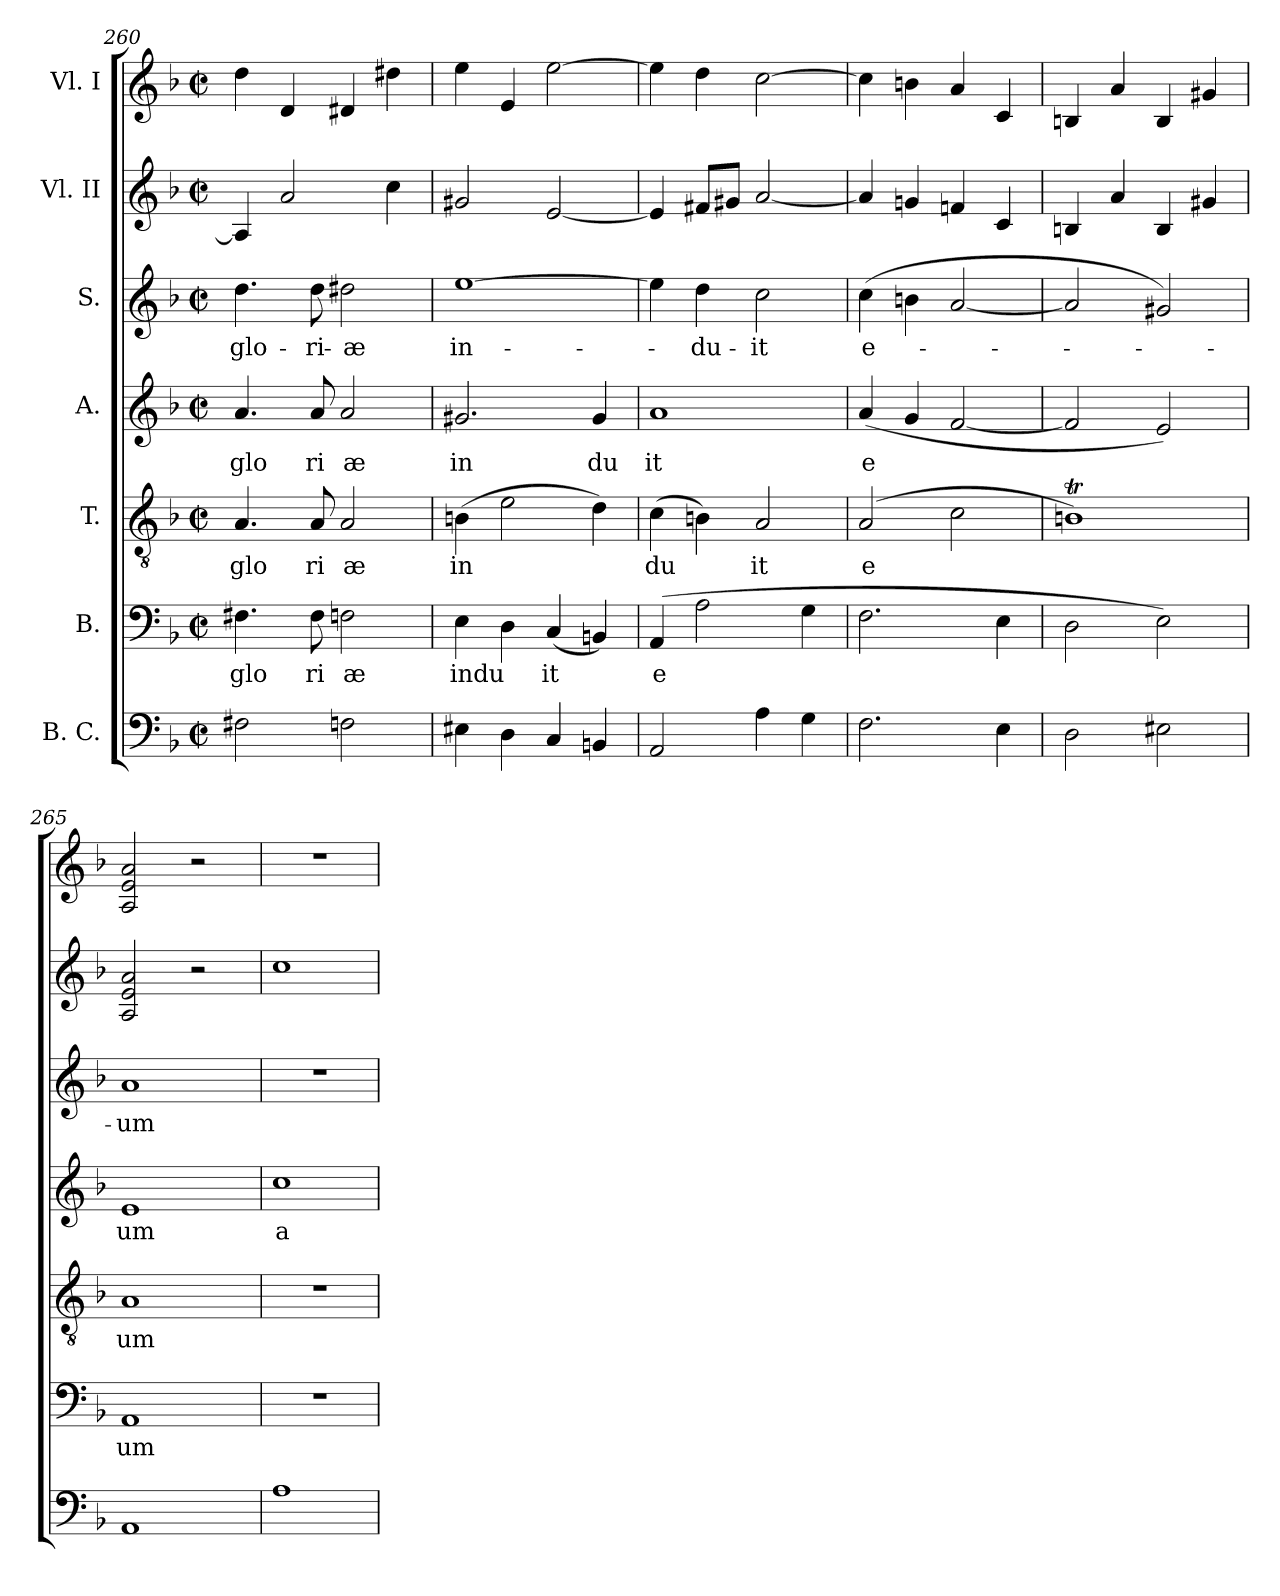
**kern	**kern	**text	**kern	**text	**kern	**text	**kern	**text	**kern	**kern
*part7	*part6	*part6	*part5	*part5	*part4	*part4	*part3	*part3	*part2	*part1
*staff7	*staff6	*staff6	*staff5	*staff5	*staff4	*staff4	*staff3	*staff3	*staff2	*staff1
*I"B. C.	*I"B.	*	*I"T.	*	*I"A.	*	*I"S.	*	*I"Vl. II	*I"Vl. I
*clefF4	*clefF4	*	*clefGv2	*	*clefG2	*	*clefG2	*	*clefG2	*clefG2
*k[b-]	*k[b-]	*	*k[b-]	*	*k[b-]	*	*k[b-]	*	*k[b-]	*k[b-]
*F:	*F:	*	*F:	*	*F:	*	*F:	*	*F:	*F:
*M2/2	*M2/2	*	*M2/2	*	*M2/2	*	*M2/2	*	*M2/2	*M2/2
*met(c|)	*met(c|)	*	*met(c|)	*	*met(c|)	*	*met(c|)	*	*met(c|)	*met(c|)
=260	=260	=260	=260	=260	=260	=260	=260	=260	=260	=260
!	!	!LO:LY:b:cj	!	!LO:LY:b:cj	!	!LO:LY:b:cj	!	!LO:LY:b:cj	!	!
2F#X<\	4.F#X\	glo	4.A/	glo	4.a/	glo	4.dd\	glo-	4A/]	4dd\
.	.	.	.	.	.	.	.	.	2a/	4d/
!	!	!LO:LY:b:cj	!	!LO:LY:b:cj	!	!LO:LY:b:cj	!	!LO:LY:b:cj	!	!
.	8F#\	ri	8A/	ri	8a/	ri	8dd\	-ri-	.	.
!	!	!LO:LY:b:cj	!	!LO:LY:b:cj	!	!LO:LY:b:cj	!	!LO:LY:b:cj	!	!
2Fn<\	2Fn\	æ	2A/	æ	2a/	æ	2dd#X\	-æ	.	4d#X/
.	.	.	.	.	.	.	.	.	4cc\	4dd#X\
=261	=261	=261	=261	=261	=261	=261	=261	=261	=261	=261
!	!	!LO:LY:b	!	!LO:LY:b:cj	!	!LO:LY:b:cj	!	!LO:LY:b:cj	!	!
4E#<\	4E\	indu	(>4Bn\	in	2.g#X/	in	[>1ee	in-	2g#X/	4ee\
4D\	4D\	.	2e\	.	.	.	.	.	.	4e/
!	!	!LO:LY:b:cj	!	!	!	!	!	!	!	!
4C/	(<4C/	it	.	.	.	.	.	.	[<2e/	[>2ee\
!	!	!	!	!	!	!LO:LY:b:cj	!	!	!	!
4BBn/	4BBn/)	.	4d\)	.	4g#/	du	.	.	.	.
=262	=262	=262	=262	=262	=262	=262	=262	=262	=262	=262
!	!	!LO:LY:b:cj	!	!LO:LY:b	!	!LO:LY:b:cj	!	!	!	!
2AA</	(>4AA/	e	(>4c\	du	1a	it	4ee\]	.	4e/]	4ee\]
!	!	!	!	!	!	!	!	!LO:LY:b:cj	!	!
.	2A\	.	4Bn\)	.	.	.	4dd\	-du-	8f#X/L	4dd\
.	.	.	.	.	.	.	.	.	8g#X/J	.
!	!	!	!	!LO:LY:b:cj	!	!	!	!LO:LY:b:cj	!	!
4A<\	.	.	2A/	it	.	.	2cc\	-it	[<2a/	[>2cc\
4G<\	4G\	.	.	.	.	.	.	.	.	.
=263	=263	=263	=263	=263	=263	=263	=263	=263	=263	=263
!	!	!	!	!LO:LY:b:cj	!	!LO:LY:b:cj	!	!LO:LY:b:cj	!	!
2.F<\	2.F\	.	(>2A/	e	(<4a/	e	(>4cc\	e-	4a/]	4cc\]
.	.	.	.	.	4g/	.	4bn\	.	4gn/	4bn\
.	.	.	2c\	.	[<2f/	.	[<2a/	.	4fn/	4a/
4E\	4E\	.	.	.	.	.	.	.	4c/	4c/
=264	=264	=264	=264	=264	=264	=264	=264	=264	=264	=264
2D<\	2D\	.	1Bnt)	.	2f/]	.	2a/]	.	4Bn/	4Bn/
.	.	.	.	.	.	.	.	.	4a/	4a/
2E#\	2E\)	.	.	.	2e/)	.	2g#X/)	.	4B/	4B/
.	.	.	.	.	.	.	.	.	4g#X/	4g#X/
!!LO:PB:g=z
=265	=265	=265	=265	=265	=265	=265	=265	=265	=265	=265
!	!	!LO:LY:b:cj	!	!LO:LY:b:cj	!	!LO:LY:b:cj	!	!LO:LY:b:cj	!	!
1AA	1AA	um	1A	um	1e	um	1a	-um	2a/ 2e/ 2A/	2a/ 2e/ 2A/
.	.	.	.	.	.	.	.	.	2r	2r
=266	=266	=266	=266	=266	=266	=266	=266	=266	=266	=266
!	!	!	!	!	!	!LO:LY:b:cj	!	!	!	!
1A	1r	.	1r	.	1cc	a	1r	.	1cc	1r
=	=	=	=	=	=	=	=	=	=	=
*-	*-	*-	*-	*-	*-	*-	*-	*-	*-	*-
